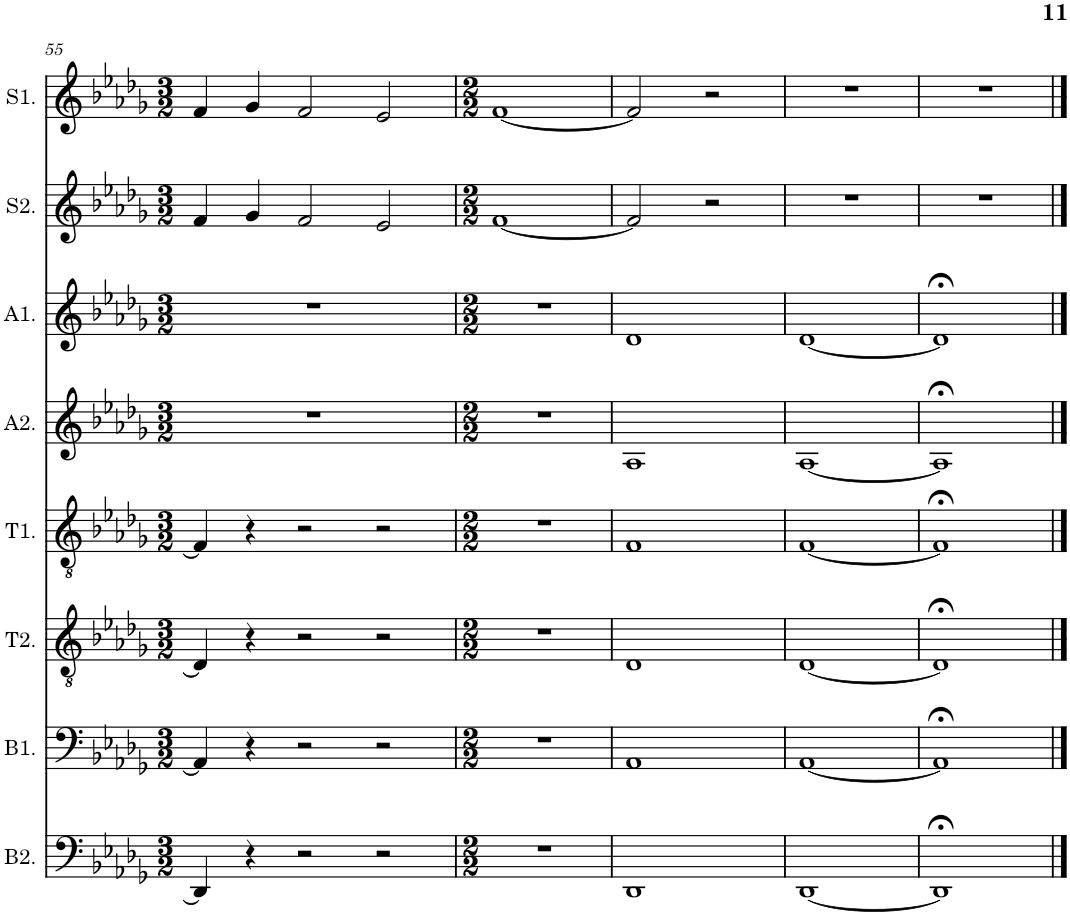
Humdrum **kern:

**kern	**kern	**kern	**kern	**kern	**kern	**kern	**kern
*part8	*part7	*part6	*part5	*part4	*part3	*part2	*part1
*staff8	*staff7	*staff6	*staff5	*staff4	*staff3	*staff2	*staff1
*I"Bass 2	*I"Bass 1	*I"Tenor 2	*I"Tenor 1	*I"Alto 2	*I"Alto 1	*I"Soprano 2	*I"Soprano 1
*I'B2.	*I'B1.	*I'T2.	*I'T1.	*I'A2.	*I'A1.	*I'S2.	*I'S1.
!!LO:PB:g=z
*clefF4	*clefF4	*clefGv2	*clefGv2	*clefG2	*clefG2	*clefG2	*clefG2
*k[b-e-a-d-g-]	*k[b-e-a-d-g-]	*k[b-e-a-d-g-]	*k[b-e-a-d-g-]	*k[b-e-a-d-g-]	*k[b-e-a-d-g-]	*k[b-e-a-d-g-]	*k[b-e-a-d-g-]
*M3/2	*M3/2	*M3/2	*M3/2	*M3/2	*M3/2	*M3/2	*M3/2
=55	=55	=55	=55	=55	=55	=55	=55
4DD-/]	4AA-/]	4D-/]	4F/]	1.r	1.r	4f/	4f/
4r	4r	4r	4r	.	.	4g-/	4g-/
2r	2r	2r	2r	.	.	2f/	2f/
2r	2r	2r	2r	.	.	2e-/	2e-/
=56	=56	=56	=56	=56	=56	=56	=56
*M2/2	*M2/2	*M2/2	*M2/2	*M2/2	*M2/2	*M2/2	*M2/2
1r	1r	1r	1r	1r	1r	[1f	[1f
=57	=57	=57	=57	=57	=57	=57	=57
1DD-	1AA-	1D-	1F	1A-	1d-	2f/]	2f/]
.	.	.	.	.	.	2r	2r
=58	=58	=58	=58	=58	=58	=58	=58
[1DD-	[1AA-	[1D-	[1F	[1A-	[1d-	1r	1r
=59	=59	=59	=59	=59	=59	=59	=59
1DD-;<]	1AA-;<]	1D-;<]	1F;<]	1A-;<]	1d-;<]	1r	1r
==	==	==	==	==	==	==	==
*-	*-	*-	*-	*-	*-	*-	*-
